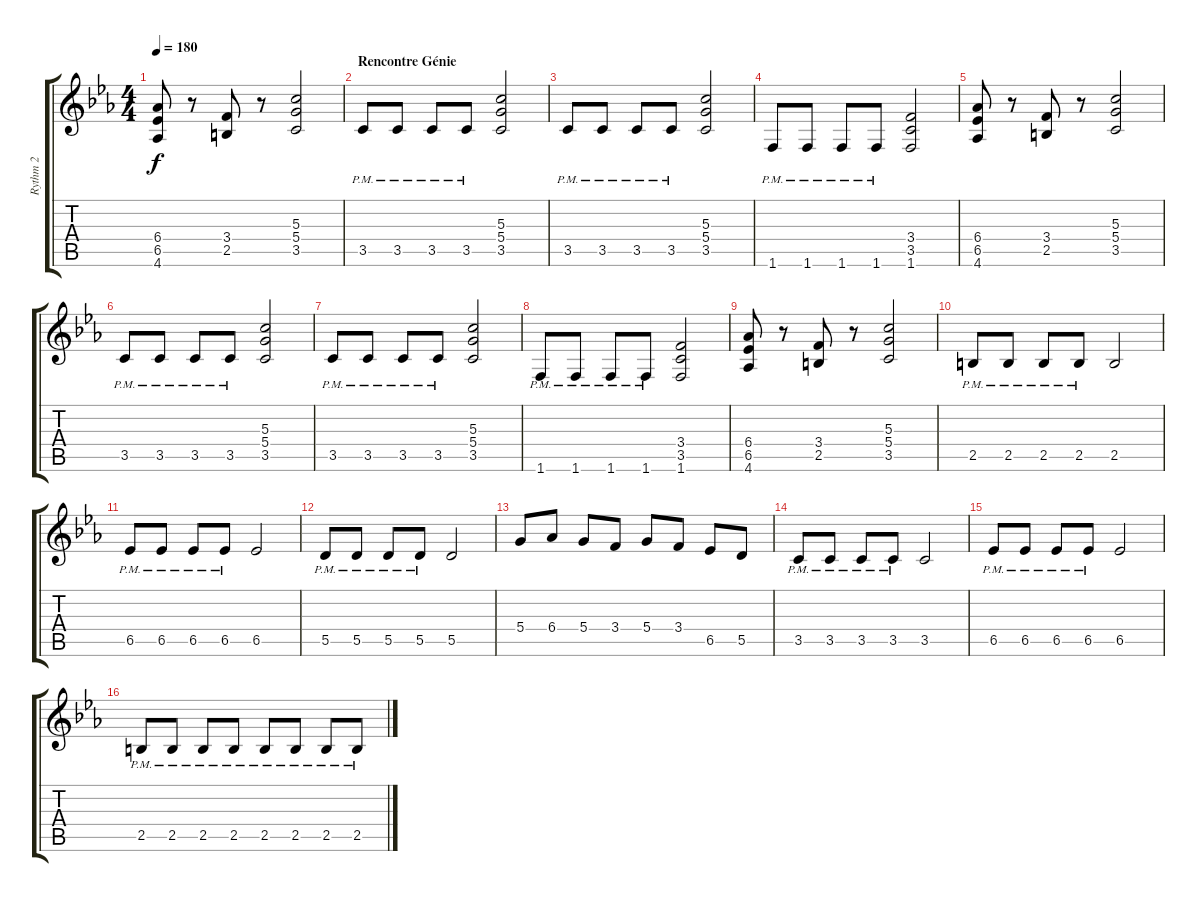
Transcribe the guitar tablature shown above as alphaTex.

\track ("Rythm 2" "Rythm 2") {instrument distortionguitar}
\staff {score tabs}
\tuning (E4 B3 G3 D3 A2 E2) {hide}
\ts (4 4)
\tempo 180
\clef g2
\ks eb
(6.4 6.5 4.6).8{dy f} r.8 (3.4 2.5).8 r.8 (5.3 5.4 3.5).2 |
\section ("" "Rencontre Génie")
3.5{pm}.8 3.5{pm}.8 3.5{pm}.8 3.5{pm}.8 (5.3 5.4 3.5).2 |
3.5{pm}.8 3.5{pm}.8 3.5{pm}.8 3.5{pm}.8 (5.3 5.4 3.5).2 |
1.6{pm}.8 1.6{pm}.8 1.6{pm}.8 1.6{pm}.8 (3.4 3.5 1.6).2 |
(6.4 6.5 4.6).8 r.8 (3.4 2.5).8 r.8 (5.3 5.4 3.5).2 |
3.5{pm}.8 3.5{pm}.8 3.5{pm}.8 3.5{pm}.8 (5.3 5.4 3.5).2 |
3.5{pm}.8 3.5{pm}.8 3.5{pm}.8 3.5{pm}.8 (5.3 5.4 3.5).2 |
1.6{pm}.8 1.6{pm}.8 1.6{pm}.8 1.6{pm}.8 (3.4 3.5 1.6).2 |
(6.4 6.5 4.6).8 r.8 (3.4 2.5).8 r.8 (5.3 5.4 3.5).2 |
\section ("" "")
2.5{pm}.8 2.5{pm}.8 2.5{pm}.8 2.5{pm}.8 2.5.2 |
6.5{pm}.8 6.5{pm}.8 6.5{pm}.8 6.5{pm}.8 6.5.2 |
5.5{pm}.8 5.5{pm}.8 5.5{pm}.8 5.5{pm}.8 5.5.2 |
5.4.8 6.4.8 5.4.8 3.4.8 5.4.8 3.4.8 6.5.8 5.5.8 |
3.5{pm}.8 3.5{pm}.8 3.5{pm}.8 3.5{pm}.8 3.5.2 |
6.5{pm}.8 6.5{pm}.8 6.5{pm}.8 6.5{pm}.8 6.5.2 |
2.5{pm}.8 2.5{pm}.8 2.5{pm}.8 2.5{pm}.8 2.5{pm}.8 2.5{pm}.8 2.5{pm}.8 2.5{pm}.8
